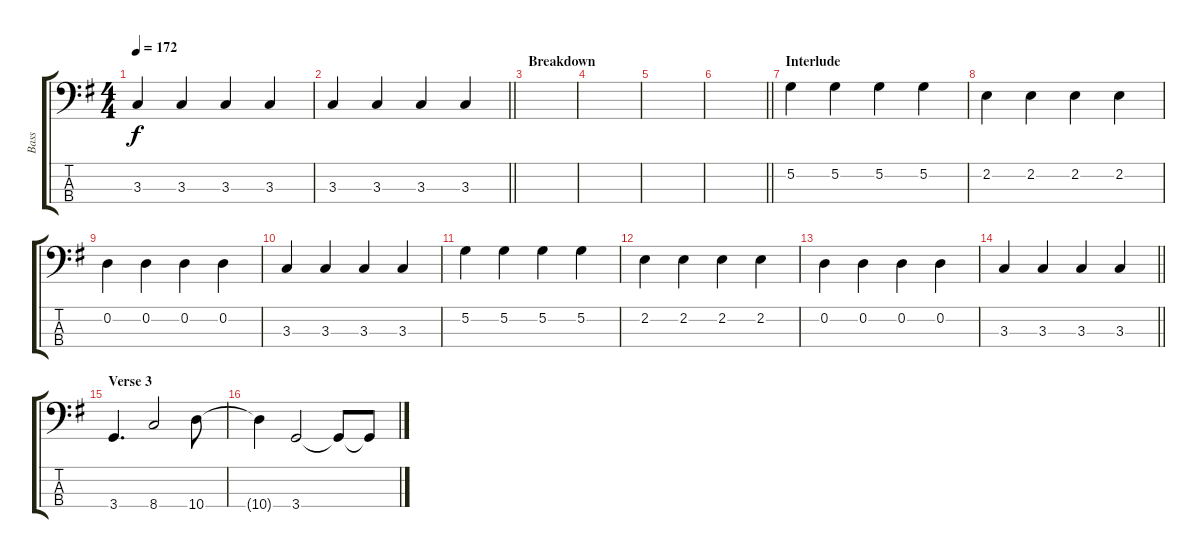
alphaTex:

\track ("Bass" "Bass") {instrument electricbassfinger}
\staff {score tabs}
\tuning (G2 D2 A1 E1) {hide}
\ts (4 4)
\tempo 172
\clef f4
\ks g
3.3.4{dy f} 3.3.4 3.3.4 3.3.4 |
\barLineRight lightlight
3.3.4 3.3.4 3.3.4 3.3.4 |
\section ("" "Breakdown")
|
|
|
\barLineRight lightlight
|
\section ("" "Interlude")
5.2.4 5.2.4 5.2.4 5.2.4 |
2.2.4 2.2.4 2.2.4 2.2.4 |
0.2.4 0.2.4 0.2.4 0.2.4 |
3.3.4 3.3.4 3.3.4 3.3.4 |
5.2.4 5.2.4 5.2.4 5.2.4 |
2.2.4 2.2.4 2.2.4 2.2.4 |
0.2.4 0.2.4 0.2.4 0.2.4 |
\barLineRight lightlight
3.3.4 3.3.4 3.3.4 3.3.4 |
\section ("" "Verse 3")
3.4.4{d} 8.4.2 10.4.8 |
10.4{t}.4 3.4.2 3.4{t}.8 3.4{t}.8
